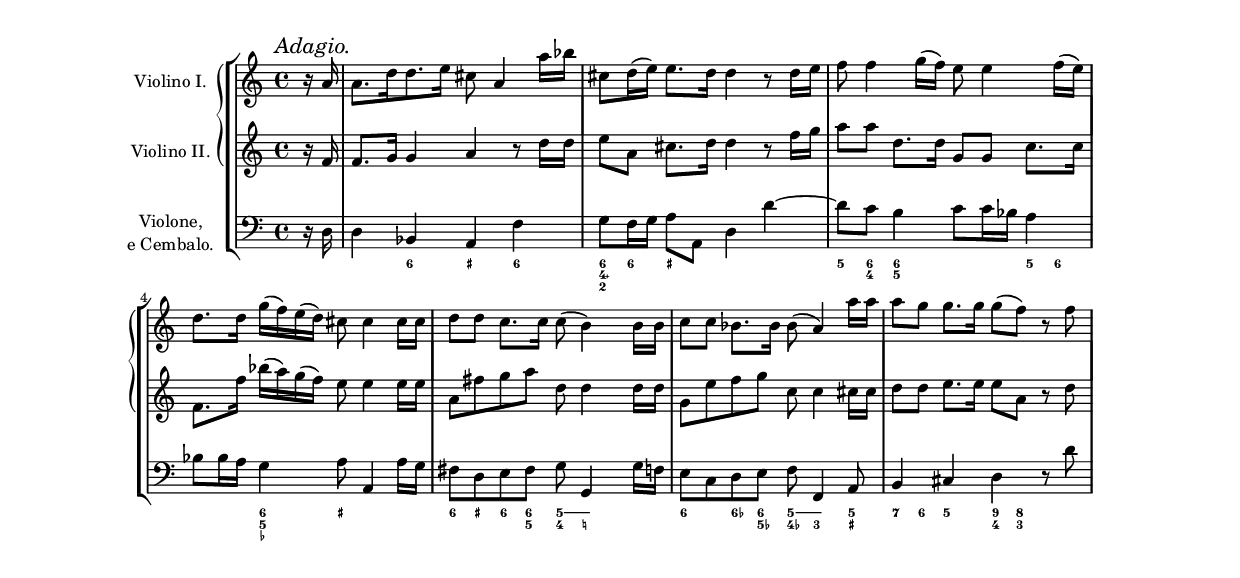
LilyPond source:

% Do not edit this file; it is automatically
% generated from Documentation/snippets/new
% This file is in the public domain.
%% Note: this file works from version 2.12.0
\version "2.13.29"
#(set-global-staff-size 15)
\paper {
  ragged-right = ##f
  line-width = 16\cm
  indent = 1.5\cm
}

\layout {
  \context {
    \Score
    \override PaperColumn #'keep-inside-line = ##t
    \override NonMusicalPaperColumn #'keep-inside-line = ##t
  }
}

% NR 2.7.3 Figured bass


\header {
  lsrtags = "headwords"
  texidoc = ""
  doctitle = "headword"
} % begin verbatim


% Arcangelo Corelli, 12 Sonate da Camera, Op. 2
% Sonata II, Allemanda
% measures 1 - 88
% Coded by Neil Puttock; modified by Carl Sorensen

extendOn = \bassFigureExtendersOn
extendOff = \bassFigureExtendersOff

\score {

  \new StaffGroup <<

    \new GrandStaff <<

      \new Staff = "violinoI" {
        \set Staff.instrumentName = \markup {
          \line { Violino I. }
        }
        \time 4/4
        \mark \markup { \italic Adagio. }
        \partial 8
        r16 a'16 |
        a'8. [ d''16 d''8.  e''16 ] cis''8 a'4 a''16 bes''16 |
        cis''8 d''16 ( e'' ) e''8.  d''16 d''4 r8 d''16 e''16 |
        f''8 f''4 g''16 ( f''16 ) e''8 e''4 f''16 ( e''16 ) |
        d''8.  d''16 g''16 ( f''16 ) e''16 ( d''16 ) cis''8
            cis''4 cis''16 cis''16 |
        d''8 d''8 c''8.  c''16 c''8 ( b'4 ) b'16 b'16 |
        c''8 c''8 bes'8.  bes'16 bes'8 ( a'4 ) a''16 a''16 |
        a''8 g''8 g''8.  g''16 g''8 ( f''8 ) r8 f''8 |
      }

      \new Staff = "violinoII" {
        \set Staff.instrumentName = \markup {
          \line { Violino II. }
        }
        \time 4/4
        \partial 8
        r16 f'16 |
        f'8.  g'16 g'4 a'4 r8 d''16 d''16 |
        e''8 a'8 cis''8.  d''16 d''4 r8 f''16 g''16 |
        a''8 a''8 d''8.  d''16 g'8 g'8 c''8.  c''16 |
        f'8.  f''16 bes''16 ( a''16 ) g''16 ( f''16 ) e''8 e''4 e''16 e''16 |
        a'8 fis''8 g''8 a''8 d''8 d''4 d''16 d''16 |
        g'8 e''8 f''8 g''8 c''8 c''4 cis''16 cis''16 |
        d''8 d''8 e''8.  e''16 e''8 a'8 r8 d''8 |
      }

    >>

    \new Staff = "violone" {
      \set Staff.instrumentName = \markup {
        \center-column {
          Violone,
          \line { e Cembalo. }
        }
      }
      \time 4/4
      \clef bass
      \partial 8
      r16 d16 |
      d4 bes,4 a,4 f4 |
      g8 f16 g16 a8 a,8 d4 d'4 ~ |
      d'8 c'8 b4 c'8 c'16 bes16 a4 |
      bes8 bes16 a16 g4 a8 a,4 a16 g16 |
      fis8 d8 e8 fis8 g8 g,4 g16 f16 |
      e8 c8 d8 e8 f8 f,4 a,8 |
      b,4 cis4 d4 r8 d'8 |
    }

    \new FiguredBass \figuremode {
      \set figuredBassAlterationDirection = #RIGHT
      \set figuredBassPlusDirection = #RIGHT
      \override BassFigureAlignment #'stacking-dir = #DOWN
      s8 |
      s4 <6>4 <_+>4 <6>4 |
      <6 4\+ 2>8 <6>8 <_+> s8 s2 |
      <5>8 <6 4>8 <6 5>4 s4 <5>8 <6>8 |
      s4 <6 5 _-> <_+>2 |
      <6>8 <_+>8 <6>8 <6 5>8 <5 4>8 \extendOn <5 _!>8 \extendOff s4 |
      <6>4 <6->8 <6 5->8 <5 4->8 \extendOn <5 3>4 \extendOff <5 _+>8 |
      <7>8 <6>8 <5>4 <9 4>8 <8 3>8 s4 |
    }

  >>

  \layout {
    \context {
      \Score
      \override RehearsalMark #'break-align-symbols = #'(time-signature)
      \override RehearsalMark #'self-alignment-X = #LEFT
      \override TimeSignature #'break-align-anchor-alignment = #LEFT
    }
  }
}
